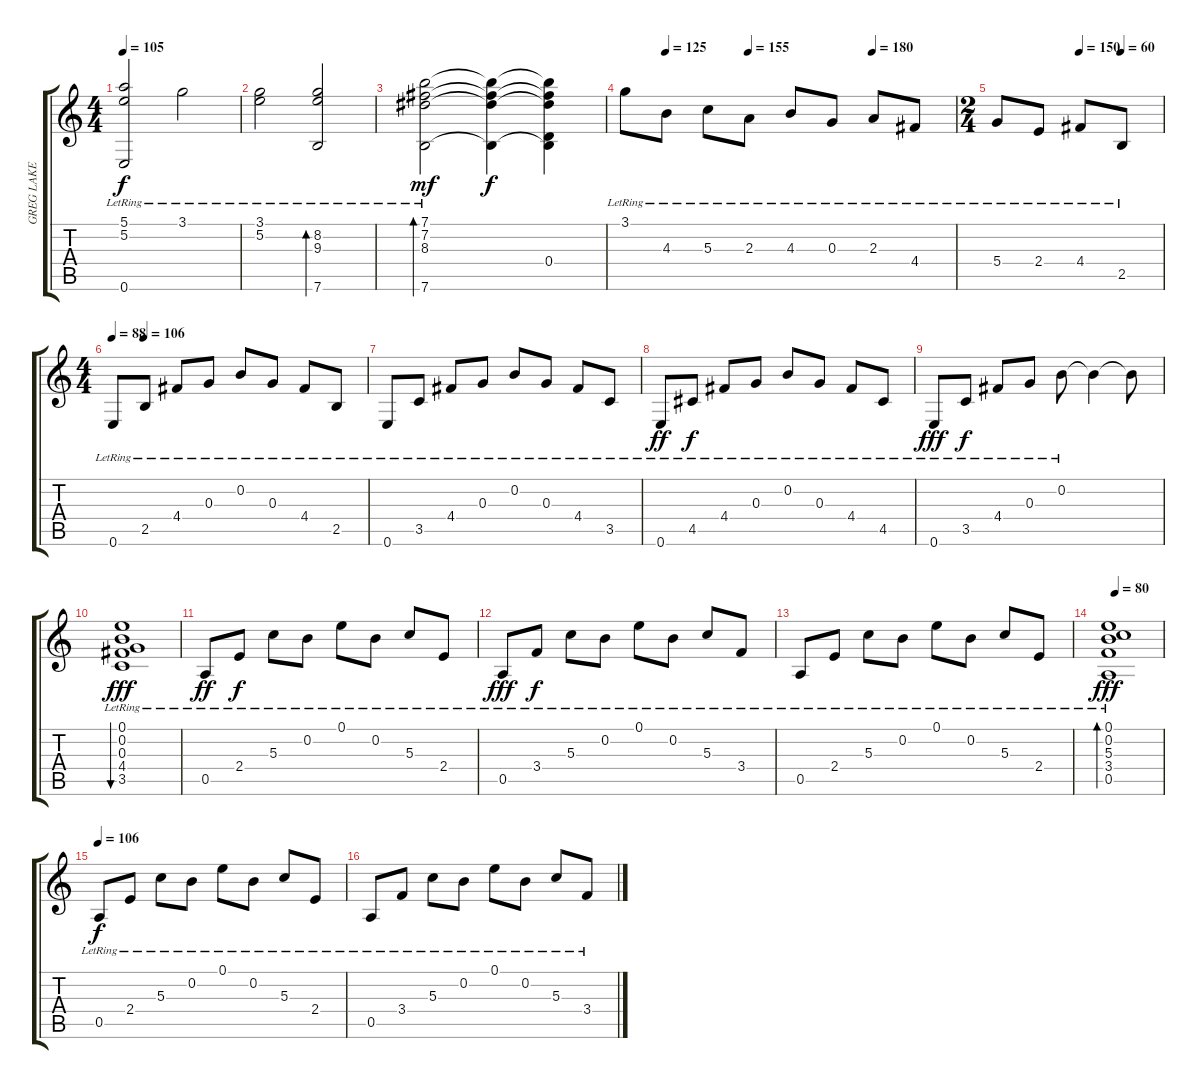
\track ("GREG LAKE" "GREG LAKE") {instrument acousticguitarsteel}
\staff {score tabs}
\tuning (E4 B3 G3 D3 A2 E2) {hide}
\ts (4 4)
\tempo 105
\clef g2
\ks c
(5.1{lr} 5.2{lr} 0.6{lr}).2{dy f} 3.1{lr}.2 |
(3.1{lr} 5.2{lr}).2 (8.2{lr} 9.3{lr} 7.6{lr}).2{bd 480} |
(7.1{lr} 7.2{lr} 8.3{lr} 7.6{lr}).2{bd 480 dy mf} (7.1{t} 7.2{t} 8.3{t} 7.6{t}).4{dy f} (7.1{t} 7.2{t} 8.3{t} 0.4 7.6{t}).4 |
\tempo (125 0.125)
\tempo (155 0.375)
\tempo (180 0.75)
3.1{lr}.8 4.3{lr}.8 5.3{lr}.8 2.3{lr}.8 4.3{lr}.8 0.3{lr}.8 2.3{lr}.8 4.4{lr}.8 |
\ts (2 4)
\tempo (150 0.5)
\tempo (60 0.75)
5.4{lr}.8 2.4{lr}.8 4.4{lr}.8 2.5{lr}.8 |
\ts (4 4)
\tempo 88
\tempo (106 0.125)
0.6{lr}.8 2.5{lr}.8 4.4{lr}.8 0.3{lr}.8 0.2{lr}.8 0.3{lr}.8 4.4{lr}.8 2.5{lr}.8 |
0.6{lr}.8 3.5{lr}.8 4.4{lr}.8 0.3{lr}.8 0.2{lr}.8 0.3{lr}.8 4.4{lr}.8 3.5{lr}.8 |
0.6{lr}.8{dy ff} 4.5{lr}.8{dy f} 4.4{lr}.8 0.3{lr}.8 0.2{lr}.8 0.3{lr}.8 4.4{lr}.8 4.5{lr}.8 |
0.6{lr}.8{dy fff} 3.5{lr}.8{dy f} 4.4{lr}.8 0.3{lr}.8 0.2{lr}.8 0.2{t}.4 0.2{t}.8 |
(0.1{lr} 0.2{lr} 0.3{lr} 4.4{lr} 3.5{lr}).1{bu 480 dy fff} |
0.5{lr}.8{dy ff} 2.4{lr}.8{dy f} 5.3{lr}.8 0.2{lr}.8 0.1{lr}.8 0.2{lr}.8 5.3{lr}.8 2.4{lr}.8 |
0.5{lr}.8{dy fff} 3.4{lr}.8{dy f} 5.3{lr}.8 0.2{lr}.8 0.1{lr}.8 0.2{lr}.8 5.3{lr}.8 3.4{lr}.8 |
0.5{lr}.8 2.4{lr}.8 5.3{lr}.8 0.2{lr}.8 0.1{lr}.8 0.2{lr}.8 5.3{lr}.8 2.4{lr}.8 |
\tempo 80
(0.1{lr} 0.2{lr} 5.3{lr} 3.4{lr} 0.5{lr}).1{bd 240 dy fff} |
\tempo 106
0.5{lr}.8{dy f} 2.4{lr}.8 5.3{lr}.8 0.2{lr}.8 0.1{lr}.8 0.2{lr}.8 5.3{lr}.8 2.4{lr}.8 |
0.5{lr}.8 3.4{lr}.8 5.3{lr}.8 0.2{lr}.8 0.1{lr}.8 0.2{lr}.8 5.3{lr}.8 3.4{lr}.8
